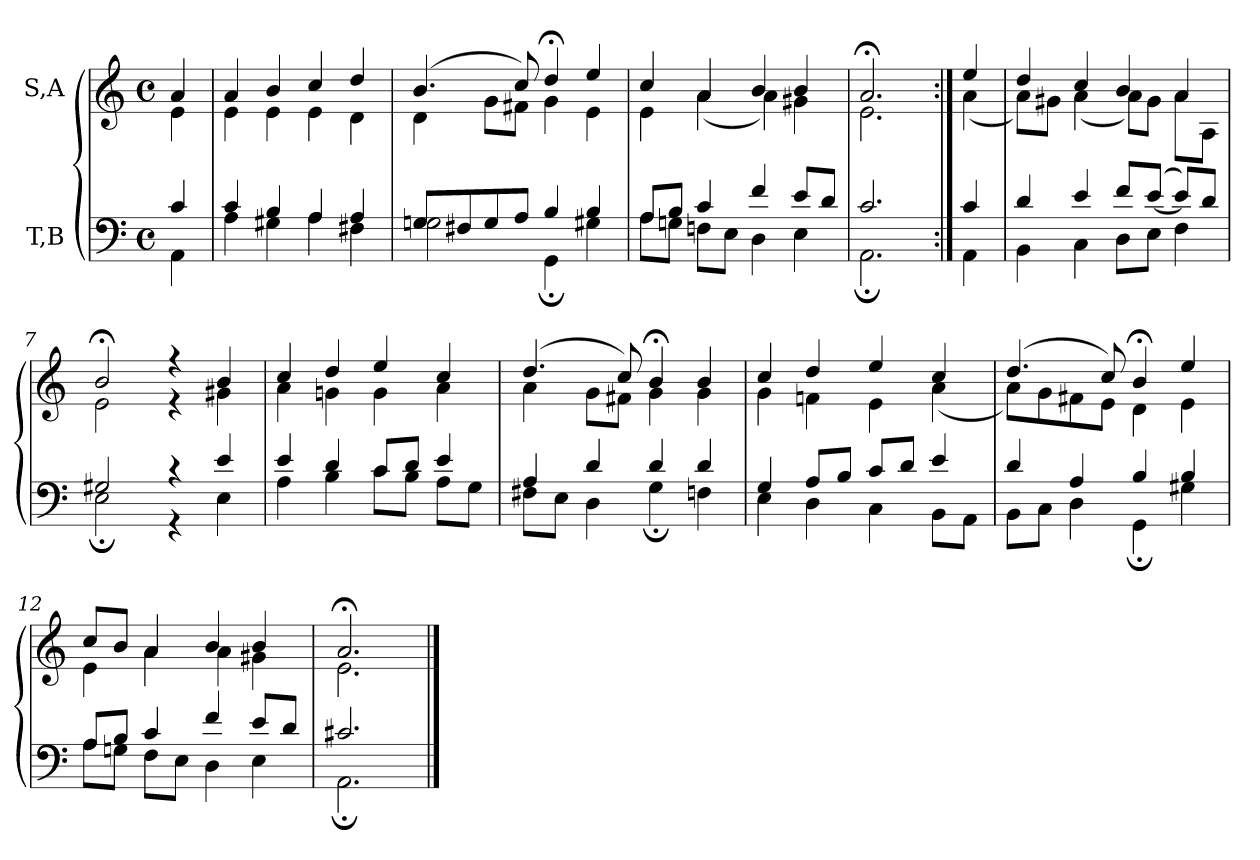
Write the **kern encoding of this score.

**kern	**kern
*part2	*part1
*staff2	*staff1
*I"T,B	*I"S,A
*clefF4	*clefG2
*k[]	*k[]
*M4/4	*M4/4
*met(c)	*met(c)
=	=
*^	*^
4c	4AA	4a	4e
=1	=1	=1	=1
4c	4A	4a	4e
4B	4G#X	4b	4e
4A	4A	4cc	4e
4A	4F#X	4dd	4d
=2	=2	=2	=2
8GnL	2G	(>4.b	4d
8F#X	.	.	.
8G	.	.	8gL
8AJ	.	8cc)	8f#XJ
4B	4GG;	4dd;<	4g
4B	4G#X	4ee	4e
=3	=3	=3	=3
8AL	8AL	4cc	4e
8BJ	8GnJ	.	.
4c	8FnL	4a	(<4a
.	8EJ	.	.
4f	4D	4b	4a)
8eL	4E	4b	4g#X
8dJ	.	.	.
=384	=384	=384	=384
2.c	2.AA;	2.a;<	2.e
=385:|!	=385:|!	=385:|!	=385:|!
4c	4AA	4ee	(<4a
=6	=6	=6	=6
4d	4BB	4dd	8aL)
.	.	.	8g#XJ
4e	4C	4cc	(<4a
8fL	8DL	4b	8aL)
(>(>8eJ	8EJ	.	8g#J
8eL))	4F	4a	8aL
8dJ	.	.	8AJ
=7	=7	=7	=7
2G#X	2E;	2b;<	2e
4r	4r	4r	4r
4e	4E	4b	4g#X
=8	=8	=8	=8
4e	4A	4cc	4a
4d	4B	4dd	4gn
8cL	8cL	4ee	4g
8dJ	8BJ	.	.
4e	8AL	4cc	4a
.	8GJ	.	.
=9	=9	=9	=9
4A	8F#XL	(>4.dd	4a
.	8EJ	.	.
4d	4D	.	8gL
.	.	8cc)	8f#XJ
4d	4G;	4b;<	4g
4d	4Fn	4b	4g
=10	=10	=10	=10
4G	4E	4cc	4g
8AL	4D	4dd	4fn
8BJ	.	.	.
8cL	4C	4ee	4e
8dJ	.	.	.
4e	8BBL	4cc	(<4a
.	8AAJ	.	.
=11	=11	=11	=11
4d	8BBL	(>4.dd	8aL)
.	8CJ	.	8g
4A	4D	.	8f#X
.	.	8cc)	8eJ
4B	4GG;	4b;<	4d
4B	4G#X	4ee	4e
=12	=12	=12	=12
8AL	8AL	8ccL	4e
8BJ	8GnJ	8bJ	.
4c	8FL	4a	4a
.	8EJ	.	.
4f	4D	4b	4a
8eL	4E	4b	4g#X
8dJ	.	.	.
=393	=393	=393	=393
2.c#X	2.AA;	2.a;<	2.e
*v	*v	*	*
*	*v	*v
==	==
*-	*-
